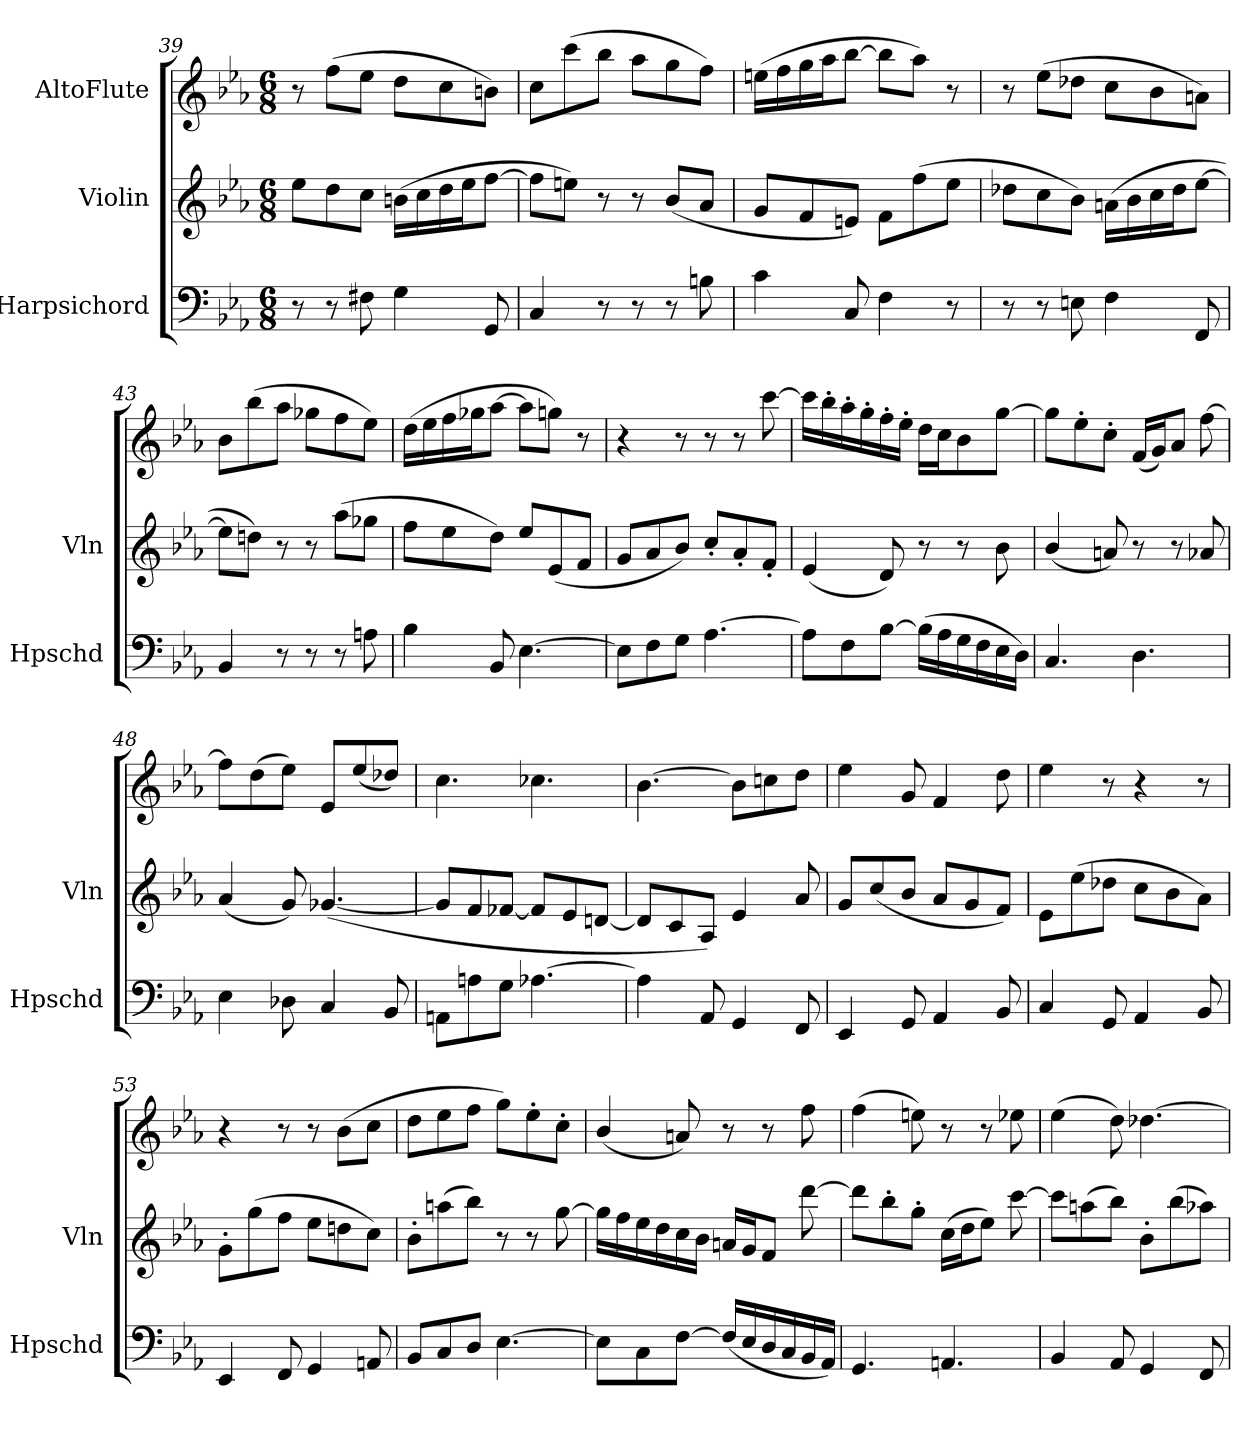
**kern	**kern	**kern
*part3	*part2	*part1
*staff3	*staff2	*staff1
*I"Harpsichord	*I"Violin	*I"AltoFlute
*I'Hpschd	*I'Vln	*
*clefF4	*clefG2	*clefG2
*k[b-e-a-]	*k[b-e-a-]	*k[b-e-a-]
*M6/8	*M6/8	*M6/8
=39	=39	=39
8r	8ee-\L	8r
8r	8dd\	(8ff\L
8F#X\	8cc\J	8ee-\J
4G\	(16bn\LL	8dd\L
.	16cc\	.
.	16dd\	8cc\
.	16ee-\J	.
8GG/	[8ff\J	8bn\J)
=40	=40	=40
4C/	8ff\L]	8cc\L
.	8een\J)	(8ccc\
8r	8r	8bb-\J
8r	8r	8aa-\L
8r	(8b-/L	8gg\
8Bn\	8a-/J	8ff\J)
=41	=41	=41
4c\	8g/L	(16een\LL
.	.	16ff\
.	8f/	16gg\
.	.	16aa-\J
8C/	8en/J)	[8bb-\J
4F\	8f\L	8bb-\L]
.	(8ff\	8aa-\J)
8r	8ee-\J	8r
=42	=42	=42
8r	8dd-X\L	8r
8r	8cc\	(8ee-\L
8En\	8b-\J)	8dd-X\J
4F\	(16an\LL	8cc\L
.	16b-\	.
.	16cc\	8b-\
.	16dd-\J	.
8FF/	[8ee-\J	8an\J)
=43	=43	=43
4BB-/	8ee-\L]	8b-\L
.	8ddn\J)	(8bb-\
8r	8r	8aa-\J
8r	8r	8gg-X\L
8r	(8aa-\L	8ff\
8An\	8gg-X\J	8ee-\J)
=44	=44	=44
4B-\	8ff\L	(16dd\LL
.	.	16ee-\
.	8ee-\	16ff\
.	.	16gg-X\J
8BB-/	8dd\J)	[8aa-\J
[4.E-\	8ee-/L	8aa-\L]
.	(8e-/	8ggn\J)
.	8f/J	8r
=45	=45	=45
8E-\L]	8g/L	4r
8F\	8a-/	.
8G\J	8b-/J)	8r
[4.A-\	8cc'/L	8r
.	8a-'/	8r
.	8f'/J	[8ccc\
=46	=46	=46
8A-\L]	(4e-/	16ccc\LL]
.	.	16bb-'\
8F\	.	16aa-'\
.	.	16gg'\
[8B-\J	8d/)	16ff'\
.	.	16ee-'\JJ
(16B-\LL]	8r	16dd\LL
16A-\	.	16cc\J
16G\	8r	8b-\
16F\	.	.
16E-\	8b-\	[8gg\J
16D\JJ)	.	.
=47	=47	=47
4.C/	(4b-/	8gg\L]
.	.	8ee-'\
.	8an/)	8cc'\J
4.D\	8r	(16f/LL
.	.	16g/J)
.	8r	8a-/J
.	8a-X/	[8ff\
=48	=48	=48
4E-\	(4a-/	8ff\L]
.	.	(8dd\
8D-X\	8g/)	8ee-\J)
4C/	([4.g-X/	8e-/L
.	.	(8ee-/
8BB-/	.	8dd-X/J)
=49	=49	=49
8AAn\L	8g-/L]	4.cc\
8An\	8f/	.
8G\J	[8f-X/J	.
[4.A-X\	8f-/L]	4.cc-X\
.	8e-/	.
.	[8dn/J	.
=50	=50	=50
4A-\]	8d/L]	[4.b-\
.	8c/	.
8AA-/	8A-/J)	.
4GG/	4e-/	8b-\L]
.	.	8ccn\
8FF/	8a-/	8dd\J
=51	=51	=51
4EE-/	8g/L	4ee-\
.	(8cc/	.
8GG/	8b-/J	8g/
4AA-/	8a-/L	4f/
.	8g/	.
8BB-/	8f/J)	8dd\
=52	=52	=52
4C/	8e-\L	4ee-\
.	(8ee-\	.
8GG/	8dd-X\J	8r
4AA-/	8cc\L	4r
.	8b-\	.
8BB-/	8a-\J)	8r
=53	=53	=53
4EE-/	8g'\L	4r
.	(8gg\	.
8FF/	8ff\J	8r
4GG/	8ee-\L	8r
.	8ddn\	(8b-\L
8AAn/	8cc\J)	8cc\J
=54	=54	=54
8BB-/L	8b-'\L	8dd\L
8C/	(8aan\	8ee-\
8D/J	8bb-\J)	8ff\J
[4.E-\	8r	8gg\L)
.	8r	8ee-'\
.	[8gg\	8cc'\J
=55	=55	=55
8E-\L]	16gg\LL]	(4b-/
.	16ff\	.
8C\	16ee-\	.
.	16dd\	.
[8F\J	16cc\	8an/)
.	16b-\JJ	.
(16F/LL]	16an/LL	8r
16E-/	16g/J	.
16D/	8f/J	8r
16C/	.	.
16BB-/	[8ddd\	8ff\
16AA-/JJ)	.	.
=56	=56	=56
4.GG/	8ddd\L]	(4ff\
.	8bb-'\	.
.	8gg'\J	8een\)
4.AAn/	(16cc\LL	8r
.	16dd\J	.
.	8ee-\J)	8r
.	[8ccc\	8ee-X\
=57	=57	=57
4BB-/	8ccc\L]	(4ee-\
.	(8aan\	.
8AA-/	8bb-\J)	8dd\)
4GG/	8b-'\L	[4.dd-X\
.	(8bb-\	.
8FF/	8aa-X\J)	.
=	=	=
*-	*-	*-
